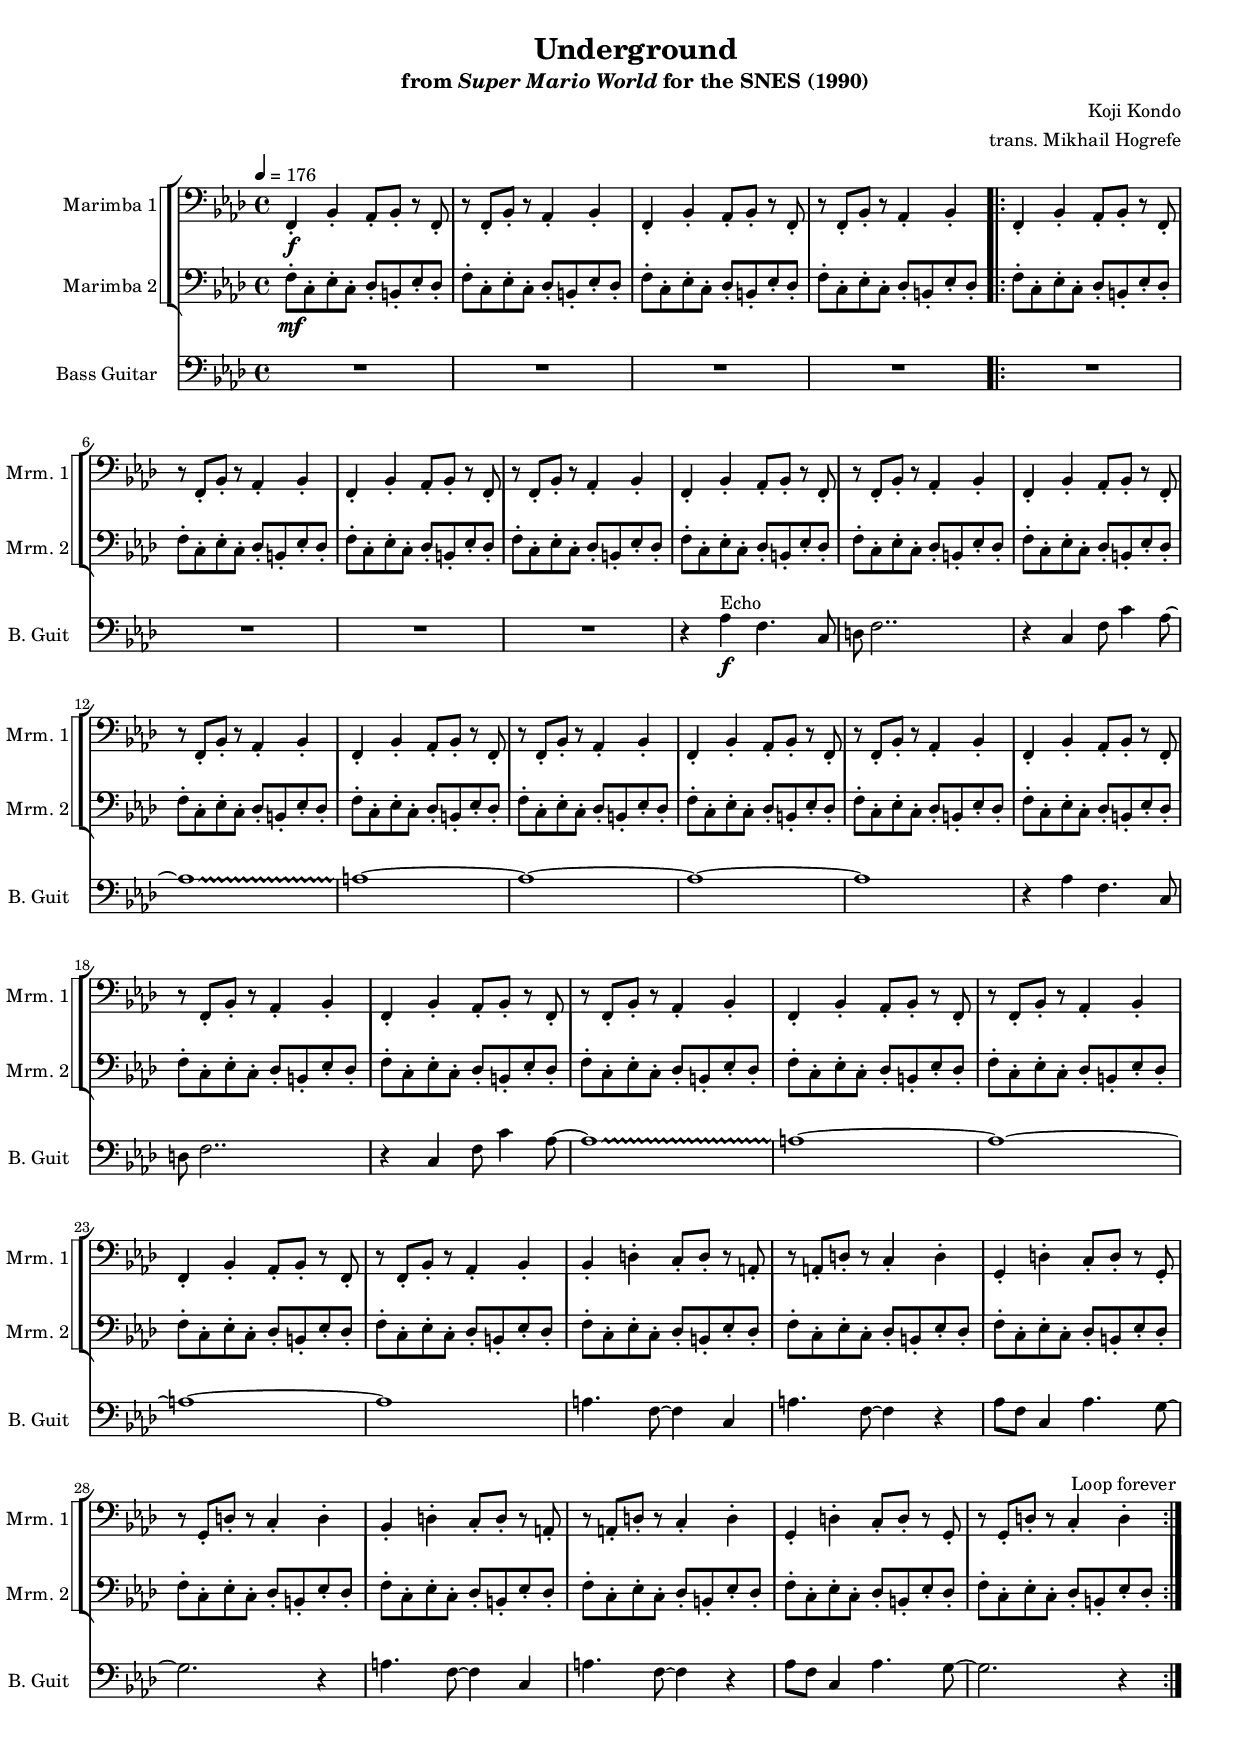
\version "2.22.0"
#(set-global-staff-size 16)

\paper {
  left-margin = 0.6\in
}

\book {
    \header {
        title = "Underground"
        subtitle = \markup { "from" {\italic "Super Mario World"} "for the SNES (1990)" }
        composer = "Koji Kondo"
        arranger = "trans. Mikhail Hogrefe"
    }

    \score {
        {
            <<
                \new StaffGroup <<
                    \new StaffGroup <<
                        \set StaffGroup.systemStartDelimiter = #'SystemStartSquare
                        \new Staff \relative c, {                 
                            \set Staff.instrumentName = "Marimba 1"
                            \set Staff.shortInstrumentName = "Mrm. 1"  
\key f \minor 
\clef bass
\tempo 4 = 176
f4-.\f bes-. aes8-. bes-. r f-. |
r8 f-. bes-. r aes4-. bes-. |
f4-. bes-. aes8-. bes-. r f-. |
r8 f-. bes-. r aes4-. bes-. |
                    \repeat volta 2 {
f4-. bes-. aes8-. bes-. r f-. |
r8 f-. bes-. r aes4-. bes-. |
f4-. bes-. aes8-. bes-. r f-. |
r8 f-. bes-. r aes4-. bes-. |
f4-. bes-. aes8-. bes-. r f-. |
r8 f-. bes-. r aes4-. bes-. |
f4-. bes-. aes8-. bes-. r f-. |
r8 f-. bes-. r aes4-. bes-. |
f4-. bes-. aes8-. bes-. r f-. |
r8 f-. bes-. r aes4-. bes-. |
f4-. bes-. aes8-. bes-. r f-. |
r8 f-. bes-. r aes4-. bes-. |
f4-. bes-. aes8-. bes-. r f-. |
r8 f-. bes-. r aes4-. bes-. |
f4-. bes-. aes8-. bes-. r f-. |
r8 f-. bes-. r aes4-. bes-. |
f4-. bes-. aes8-. bes-. r f-. |
r8 f-. bes-. r aes4-. bes-. |
f4-. bes-. aes8-. bes-. r f-. |
r8 f-. bes-. r aes4-. bes-. |
bes4-. d-. c8-. d-. r a-. |
r8 a-. d-. r c4-. d-. 
g,4-. d'-. c8-. d-. r g,-. |
r8 g-. d'-. r c4-. d-. |
bes4-. d-. c8-. d-. r a-. |
r8 a-. d-. r c4-. d-. 
g,4-. d'-. c8-. d-. r g,-. |
r8 g-. d'-. r c4-. d-. |
                    }
\once \override Score.RehearsalMark.self-alignment-X = #RIGHT
\mark \markup { \fontsize #-2 "Loop forever" }
                        }

                        \new Staff \relative c {                 
                            \set Staff.instrumentName = "Marimba 2"
                            \set Staff.shortInstrumentName = "Mrm. 2"  
\key f \minor 
\clef bass
f8-.\mf c-. ees-. c-. des-. b-. ees-. des-. |
f8-. c-. ees-. c-. des-. b-. ees-. des-. |
f8-. c-. ees-. c-. des-. b-. ees-. des-. |
f8-. c-. ees-. c-. des-. b-. ees-. des-. |
f8-. c-. ees-. c-. des-. b-. ees-. des-. |
f8-. c-. ees-. c-. des-. b-. ees-. des-. |
f8-. c-. ees-. c-. des-. b-. ees-. des-. |
f8-. c-. ees-. c-. des-. b-. ees-. des-. |
f8-. c-. ees-. c-. des-. b-. ees-. des-. |
f8-. c-. ees-. c-. des-. b-. ees-. des-. |
f8-. c-. ees-. c-. des-. b-. ees-. des-. |
f8-. c-. ees-. c-. des-. b-. ees-. des-. |
f8-. c-. ees-. c-. des-. b-. ees-. des-. |
f8-. c-. ees-. c-. des-. b-. ees-. des-. |
f8-. c-. ees-. c-. des-. b-. ees-. des-. |
f8-. c-. ees-. c-. des-. b-. ees-. des-. |
f8-. c-. ees-. c-. des-. b-. ees-. des-. |
f8-. c-. ees-. c-. des-. b-. ees-. des-. |
f8-. c-. ees-. c-. des-. b-. ees-. des-. |
f8-. c-. ees-. c-. des-. b-. ees-. des-. |
f8-. c-. ees-. c-. des-. b-. ees-. des-. |
f8-. c-. ees-. c-. des-. b-. ees-. des-. |
f8-. c-. ees-. c-. des-. b-. ees-. des-. |
f8-. c-. ees-. c-. des-. b-. ees-. des-. |
f8-. c-. ees-. c-. des-. b-. ees-. des-. |
f8-. c-. ees-. c-. des-. b-. ees-. des-. |
f8-. c-. ees-. c-. des-. b-. ees-. des-. |
f8-. c-. ees-. c-. des-. b-. ees-. des-. |
f8-. c-. ees-. c-. des-. b-. ees-. des-. |
f8-. c-. ees-. c-. des-. b-. ees-. des-. |
f8-. c-. ees-. c-. des-. b-. ees-. des-. |
f8-. c-. ees-. c-. des-. b-. ees-. des-. |
                        }
                    >>
                >>

                 \new Staff \relative c' {                 
                    \set Staff.instrumentName = "Bass Guitar"
                    \set Staff.shortInstrumentName = "B. Guit"  
\key f \minor 
\clef bass
R1*4

R1*4
r4 aes^\markup{Echo}\f f4. c8 |
d8 f2.. |
r4 c f8 c'4 aes8 ~ |
\override Glissando.style = #'trill
aes1\glissando |
a1 ~ |
a1 ~ |
a1 ~ |
a1 |
r4 aes f4. c8 |
d8 f2.. |
r4 c f8 c'4 aes8 ~ |
aes1\glissando |
a1 ~ |
a1 ~ |
a1 ~ |
a1 |
a4. f8 ~ f4 c |
a'4. f8 ~ f4 r |
aes8 f c4 aes'4. g8 ~ |
g2. r4 |
a4. f8 ~ f4 c |
a'4. f8 ~ f4 r |
aes8 f c4 aes'4. g8 ~ |
g2. r4 |
                }
            >>
        }
        \layout {
            \context {
                \Staff
                \RemoveEmptyStaves
            }
            \context {
                \DrumStaff
                \RemoveEmptyStaves
            }
        }
    }
}
